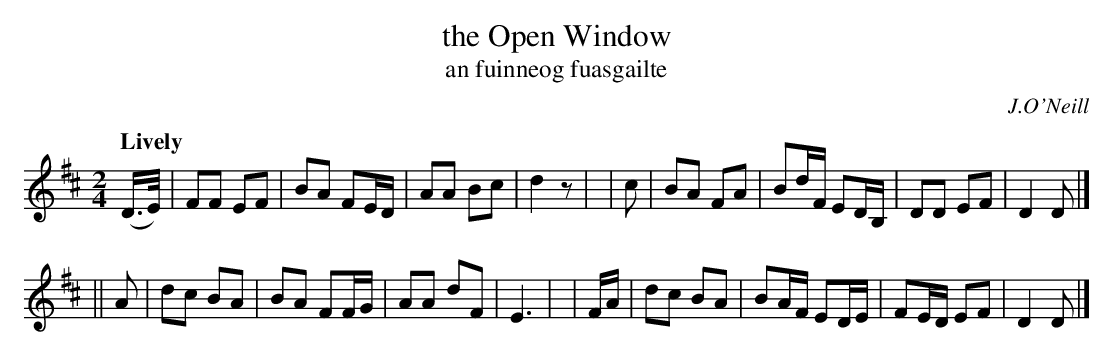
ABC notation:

X:1
T: the Open Window
T: an fuinneog fuasgailte
O: J.O'Neill
Q: "Lively"
M: 2/4
L: 1/8
K: D
(D/>E/) | FF EF | BA    FE/D/  | AA    Bc | d2 z |\
|  c    | BA FA | Bd/F/ ED/B,/ | DD    EF | D2 D |]
|| A    | dc BA | BA    FF/G/  | AA    dF | E3   |\
|  F/A/ | dc BA | BA/F/ ED/E/  | FE/D/ EF | D2 D |]
